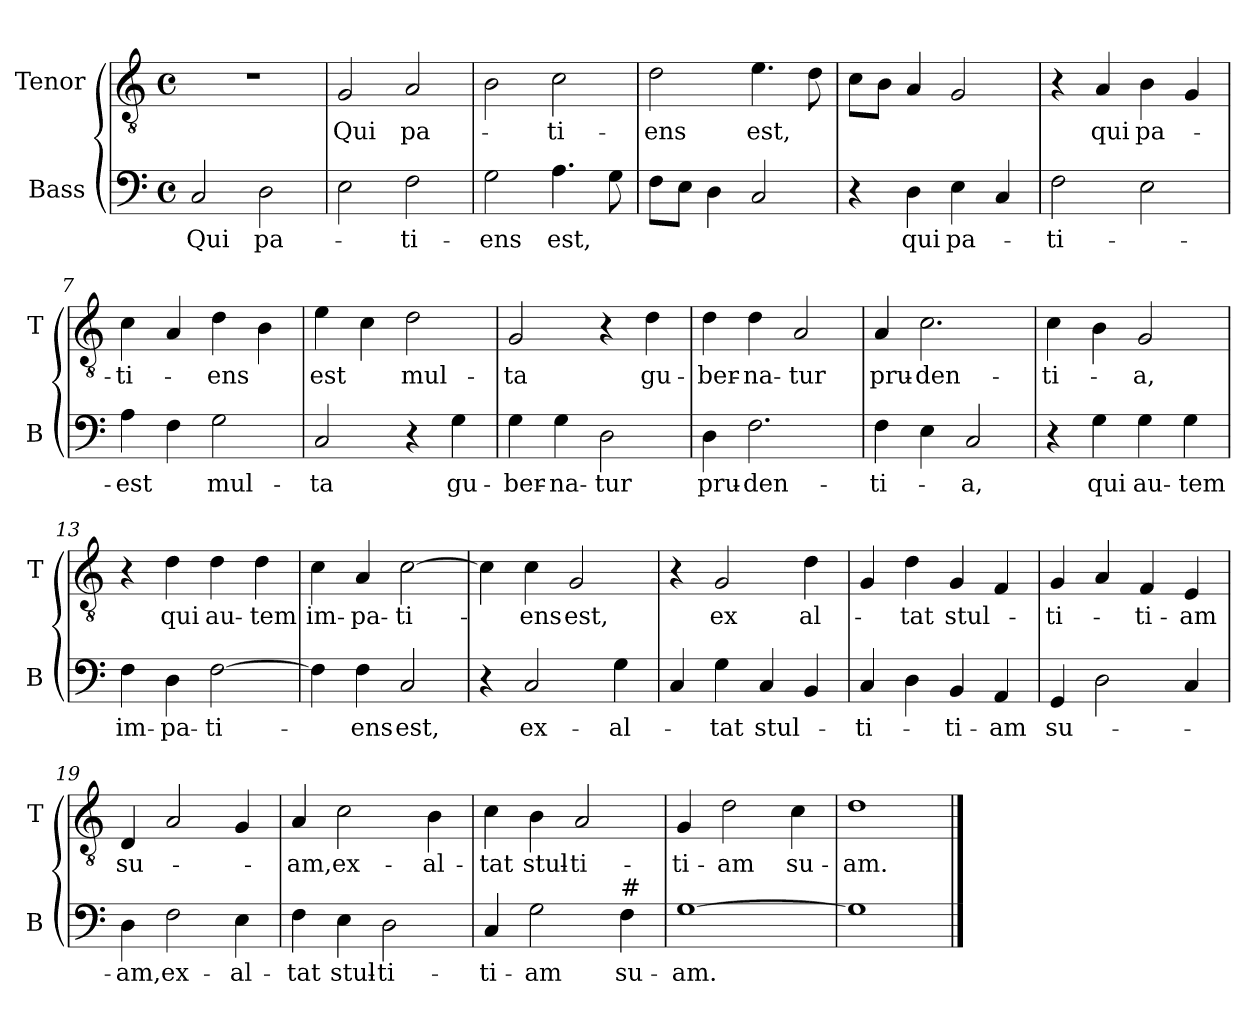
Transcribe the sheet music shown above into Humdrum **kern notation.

**kern	**text	**kern	**text
*part2	*part2	*part1	*part1
*staff2	*staff2	*staff1	*staff1
*I"Bass	*	*I"Tenor	*
*I'B	*	*I'T	*
*clefF4	*	*clefGv2	*
*k[]	*	*k[]	*
*C:	*	*C:	*
*M4/4	*	*M4/4	*
*met(c)	*	*met(c)	*
=1	=1	=1	=1
!	!LO:LY:b	!	!
2C/	Qui	1r	.
!	!LO:LY:b	!	!
2D\	pa-	.	.
=2	=2	=2	=2
!	!	!	!LO:LY:b
2E\	.	2G/	Qui
!	!LO:LY:b	!	!LO:LY:b
2F\	-ti-	2A/	pa-
=3	=3	=3	=3
!	!LO:LY:b	!	!
2G\	-ens	2B\	.
!	!LO:LY:b	!	!LO:LY:b
4.A\	est,	2c\	-ti-
8G\	.	.	.
=4	=4	=4	=4
!	!	!	!LO:LY:b
8F\L	.	2d\	-ens
8E\J	.	.	.
4D\	.	.	.
!	!	!	!LO:LY:b
2C/	.	4.e\	est,
.	.	8d\	.
=5	=5	=5	=5
4r	.	8c\L	.
.	.	8B\J	.
!	!LO:LY:b	!	!
4D\	qui	4A/	.
!	!LO:LY:b	!	!
4E\	pa-	2G/	.
4C/	.	.	.
!!LO:LB:g=z
=6	=6	=6	=6
!	!LO:LY:b	!	!
2F\	-ti-	4r	.
!	!	!	!LO:LY:b
.	.	4A/	qui
!	!	!	!LO:LY:b
2E\	.	4B\	pa-
.	.	4G/	.
=7	=7	=7	=7
!	!LO:LY:b	!	!LO:LY:b
4A\	est	4c\	-ti-
4F\	.	4A/	.
!	!LO:LY:b	!	!LO:LY:b
2G\	mul-	4d\	-ens
.	.	4B\	.
=8	=8	=8	=8
!	!LO:LY:b	!	!LO:LY:b
2C/	-ta	4e\	est
.	.	4c\	.
!	!	!	!LO:LY:b
4r	.	2d\	mul-
!	!LO:LY:b	!	!
4G\	gu-	.	.
=9	=9	=9	=9
!	!LO:LY:b	!	!LO:LY:b
4G\	-ber-	2G/	-ta
!	!LO:LY:b	!	!
4G\	-na-	.	.
!	!LO:LY:b	!	!
2D\	-tur	4r	.
!	!	!	!LO:LY:b
.	.	4d\	gu-
=10	=10	=10	=10
!	!LO:LY:b	!	!LO:LY:b
4D\	pru-	4d\	-ber-
!	!LO:LY:b	!	!LO:LY:b
2.F\	-den-	4d\	-na-
!	!	!	!LO:LY:b
.	.	2A/	-tur
=11	=11	=11	=11
!	!LO:LY:b	!	!LO:LY:b
4F\	-ti-	4A/	pru-
!	!	!	!LO:LY:b
4E\	.	2.c\	-den-
!	!LO:LY:b	!	!
2C/	-a,	.	.
!!LO:LB:g=z
=12	=12	=12	=12
!	!	!	!LO:LY:b
4r	.	4c\	-ti-
!	!LO:LY:b	!	!
4G\	qui	4B\	.
!	!LO:LY:b	!	!LO:LY:b
4G\	au-	2G/	-a,
!	!LO:LY:b	!	!
4G\	-tem	.	.
=13	=13	=13	=13
!	!LO:LY:b	!	!
4F\	im-	4r	.
!	!LO:LY:b	!	!LO:LY:b
4D\	-pa-	4d\	qui
!	!LO:LY:b	!	!LO:LY:b
[2F\	-ti-	4d\	au-
!	!	!	!LO:LY:b
.	.	4d\	-tem
=14	=14	=14	=14
!	!	!	!LO:LY:b
4F\]	.	4c\	im-
!	!LO:LY:b	!	!LO:LY:b
4F\	-ens	4A/	-pa-
!	!LO:LY:b	!	!LO:LY:b
2C/	est,	[2c\	-ti-
=15	=15	=15	=15
4r	.	4c\]	.
!	!LO:LY:b	!	!LO:LY:b
2C/	ex-	4c\	-ens
!	!	!	!LO:LY:b
.	.	2G/	est,
!	!LO:LY:b	!	!
4G\	-al-	.	.
=16	=16	=16	=16
4C/	.	4r	.
!	!LO:LY:b	!	!LO:LY:b
4G\	-tat	2G/	ex
!	!LO:LY:b	!	!
4C/	stul-	.	.
!	!	!	!LO:LY:b
4BB/	.	4d\	al-
=17	=17	=17	=17
!	!LO:LY:b	!	!
4C/	-ti-	4G/	.
!	!	!	!LO:LY:b
4D\	.	4d\	-tat
!	!LO:LY:b	!	!LO:LY:b
4BB/	-ti-	4G/	stul-
!	!LO:LY:b	!	!
4AA/	-am	4F/	.
!!LO:LB:g=z
=18	=18	=18	=18
!	!LO:LY:b	!	!LO:LY:b
4GG/	su-	4G/	-ti-
2D\	.	4A/	.
!	!	!	!LO:LY:b
.	.	4F/	-ti-
!	!	!	!LO:LY:b
4C/	.	4E/	-am
=19	=19	=19	=19
!	!LO:LY:b	!	!LO:LY:b
4D\	-am,	4D/	su-
!	!LO:LY:b	!	!
2F\	ex-	2A/	.
!	!LO:LY:b	!	!
4E\	-al-	4G/	.
=20	=20	=20	=20
!	!LO:LY:b	!	!LO:LY:b
4F\	-tat	4A/	-am,
!	!LO:LY:b	!	!LO:LY:b
4E\	stul-	2c\	ex-
!	!LO:LY:b	!	!
2D\	-ti-	.	.
!	!	!	!LO:LY:b
.	.	4B\	-al-
=21	=21	=21	=21
!	!LO:LY:b	!	!LO:LY:b
4C/	-ti-	4c\	-tat
!	!LO:LY:b	!	!LO:LY:b
2G\	-am	4B\	stul-
!	!	!	!LO:LY:b
.	.	2A/	-ti-
!LO:TX:a:t=#	!	!	!
!	!LO:LY:b	!	!
4F\	su-	.	.
=22	=22	=22	=22
!	!LO:LY:b	!	!LO:LY:b
[1G	-am.	4G/	-ti-
!	!	!	!LO:LY:b
.	.	2d\	-am
!	!	!	!LO:LY:b
.	.	4c\	su-
=23	=23	=23	=23
!	!	!	!LO:LY:b
1G]	.	1d	-am.
==	==	==	==
*-	*-	*-	*-
